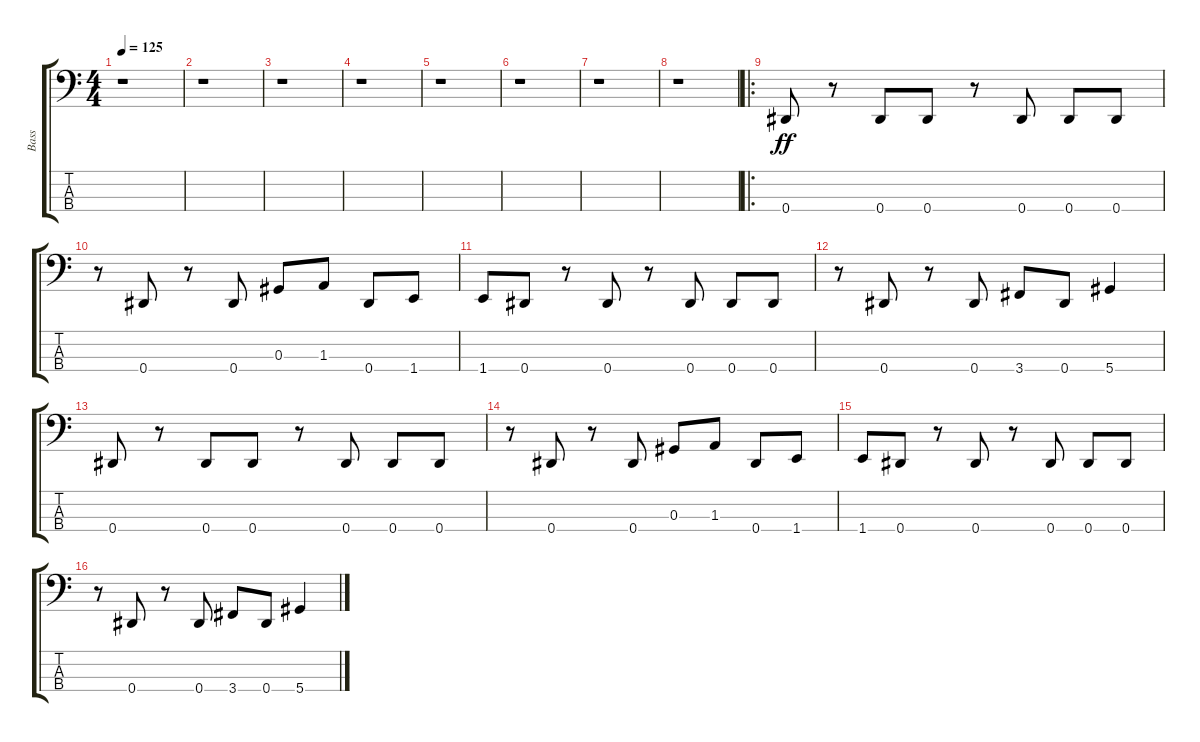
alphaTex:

\track ("Bass" "Bass") {instrument electricbassfinger}
\staff {score tabs}
\tuning (Gb2 Db2 Ab1 Eb1) {hide}
\ts (4 4)
\tempo 125
\clef f4
\ks c
r.1{dy ff instrument electricbassfinger} |
r.1 |
r.1 |
r.1 |
r.1 |
r.1 |
r.1 |
r.1 |
\ro
0.4.8 r.8 0.4.8 0.4.8 r.8 0.4.8 0.4.8 0.4.8 |
r.8 0.4.8 r.8 0.4.8 0.3.8 1.3.8 0.4.8 1.4.8 |
1.4.8 0.4.8 r.8 0.4.8 r.8 0.4.8 0.4.8 0.4.8 |
r.8 0.4.8 r.8 0.4.8 3.4.8 0.4.8 5.4.4 |
0.4.8 r.8 0.4.8 0.4.8 r.8 0.4.8 0.4.8 0.4.8 |
r.8 0.4.8 r.8 0.4.8 0.3.8 1.3.8 0.4.8 1.4.8 |
1.4.8 0.4.8 r.8 0.4.8 r.8 0.4.8 0.4.8 0.4.8 |
r.8 0.4.8 r.8 0.4.8 3.4.8 0.4.8 5.4.4
